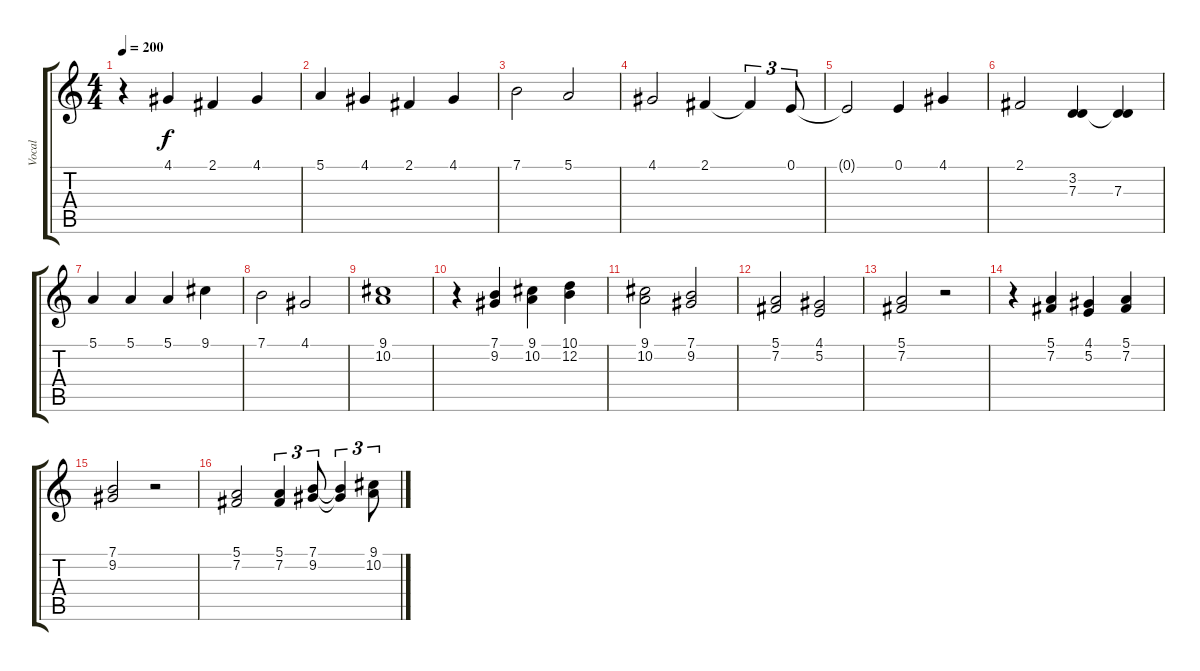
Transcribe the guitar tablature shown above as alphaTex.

\track ("Vocal" "Vocal") {instrument flute}
\staff {score tabs}
\tuning (E4 B3 G3 D3 A2 E2) {hide}
\ts (4 4)
\tempo 200
\clef g2
\ks c
r.4{dy f} 4.1.4 2.1.4 4.1.4 |
5.1.4 4.1.4 2.1.4 4.1.4 |
7.1.2 5.1.2 |
4.1.2 2.1.4 2.1{t}.4{tu (3 2)} 0.1.8{tu (3 2)} |
0.1{t}.2 0.1.4 4.1.4 |
2.1.2 (3.2 7.3).4 (3.2{t} 7.3).4 |
5.1.4 5.1.4 5.1.4 9.1.4 |
7.1.2 4.1.2 |
(9.1 10.2).1 |
r.4 (7.1 9.2).4 (9.1 10.2).4 (10.1 12.2).4 |
(9.1 10.2).2 (7.1 9.2).2 |
(5.1 7.2).2 (4.1 5.2).2 |
(5.1 7.2).2 r.2 |
r.4 (5.1 7.2).4 (4.1 5.2).4 (5.1 7.2).4 |
(7.1 9.2).2 r.2 |
(5.1 7.2).2 (5.1 7.2).4{tu (3 2)} (7.1 9.2).8{tu (3 2)} (7.1{t} 9.2{t}).4{tu (3 2)} (9.1 10.2).8{tu (3 2)}
